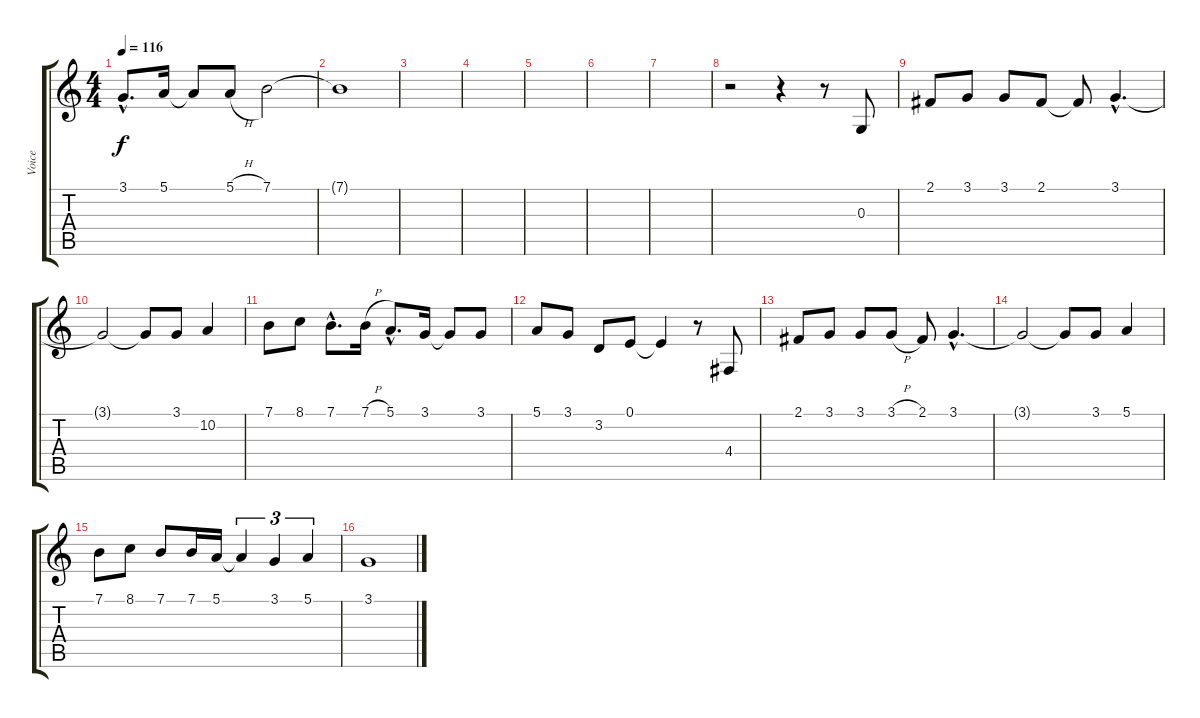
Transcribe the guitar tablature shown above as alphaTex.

\track ("Voice" "Voice") {instrument lead2sawtooth}
\staff {score tabs}
\tuning (E4 B3 G3 D3 A2 E2) {hide}
\ts (4 4)
\tempo 116
\clef g2
\ks c
3.1{hac}.8{d dy f} 5.1.16 5.1{t}.8 5.1{h}.8 7.1.2 |
7.1{t}.1 |
|
|
|
|
|
r.2 r.4 r.8 0.3.8 |
2.1.8 3.1.8 3.1.8 2.1.8 2.1{t}.8 3.1{hac}.4{d} |
3.1{t}.2 3.1{t}.8 3.1.8 10.2.4 |
7.1.8 8.1.8 7.1{hac}.8{d} 7.1{h}.16 5.1{hac}.8{d} 3.1.16 3.1{t}.8 3.1.8 |
5.1.8 3.1.8 3.2.8 0.1.8 0.1{t}.4 r.8 4.4.8 |
2.1.8 3.1.8 3.1.8 3.1{h}.8 2.1.8 3.1{hac}.4{d} |
3.1{t}.2 3.1{t}.8 3.1.8 5.1.4 |
7.1.8 8.1.8 7.1.8 7.1.16 5.1.16 5.1{t}.4{tu (3 2)} 3.1.4{tu (3 2)} 5.1.4{tu (3 2)} |
3.1.1
